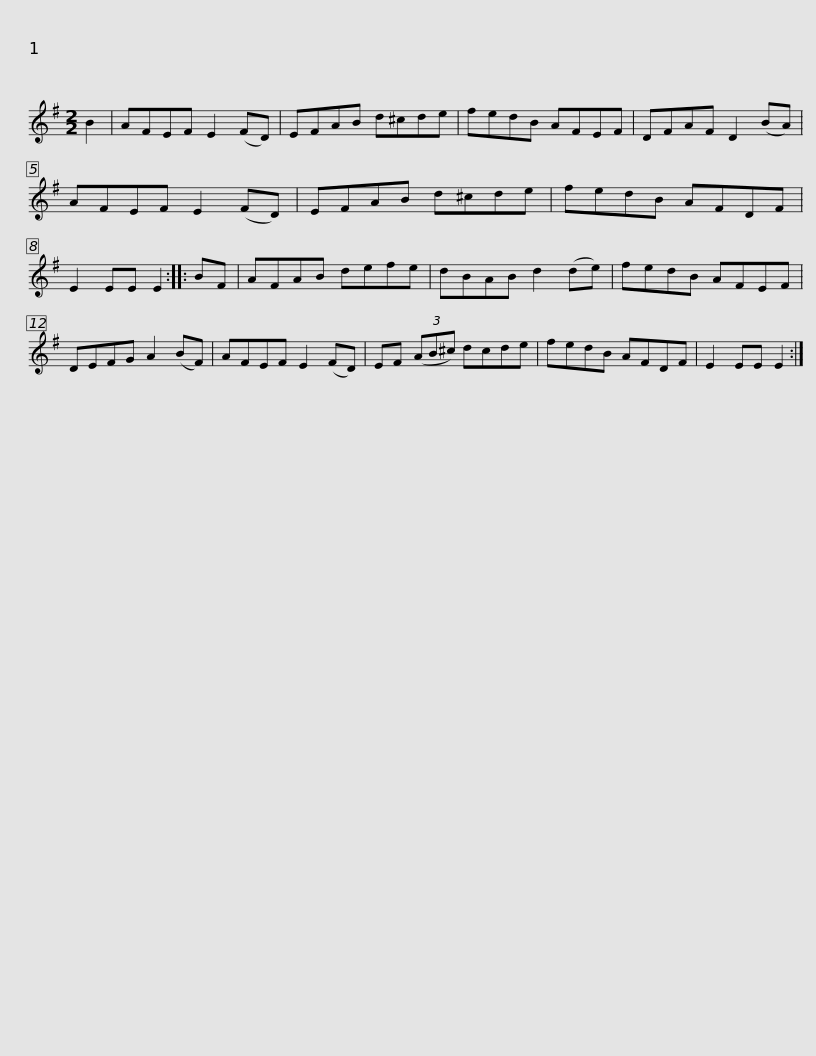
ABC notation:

X:1
L:1/8
M:2/2
I:linebreak $
K:G
V:1 treble
V:1
 B2 | AFEF E2 (FD) | EFAB d^cde | fedB AFEF | DFAF D2 (BA) | %5
 AFEF E2 (FD) |$ EFAB d^cde | fedB AFDF | E2 EE E2 :: BF | %10
 AFAB defe | dBAB d2 (de) |$ fedB AFEF | DEFG A2 (BF) | AFEF E2 (FD) | %15
 EF (3(AB^c) dcde | fedB AFDF | E2 EE E2 :| %18
